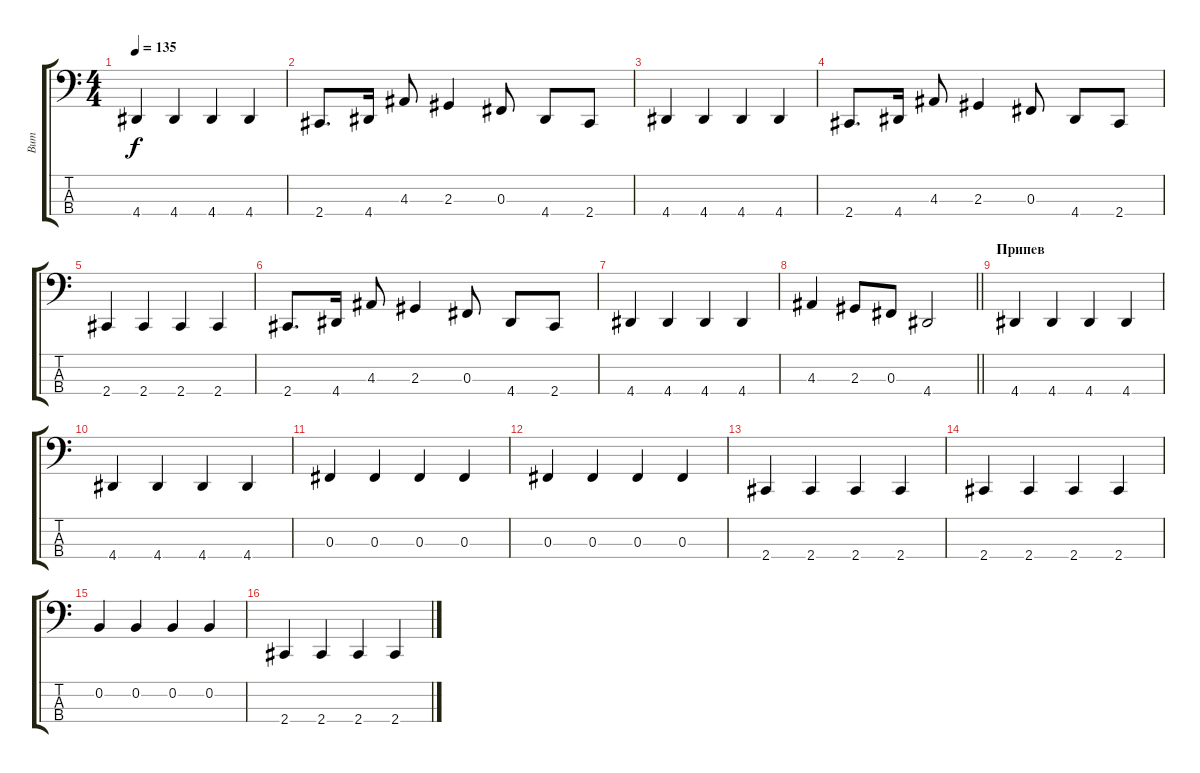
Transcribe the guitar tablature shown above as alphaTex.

\track ("Вит" "Вит") {instrument electricbasspick}
\staff {score tabs}
\tuning (E2 B1 Gb1 B0) {hide}
\ts (4 4)
\tempo 135
\clef f4
\ks c
4.4.4{dy f} 4.4.4 4.4.4 4.4.4 |
2.4.8{d} 4.4.16 4.3.8 2.3.4 0.3.8 4.4.8 2.4.8 |
4.4.4 4.4.4 4.4.4 4.4.4 |
2.4.8{d} 4.4.16 4.3.8 2.3.4 0.3.8 4.4.8 2.4.8 |
2.4.4 2.4.4 2.4.4 2.4.4 |
2.4.8{d} 4.4.16 4.3.8 2.3.4 0.3.8 4.4.8 2.4.8 |
4.4.4 4.4.4 4.4.4 4.4.4 |
\barLineRight lightlight
4.3.4 2.3.8 0.3.8 4.4.2 |
\section ("" "Припев")
4.4.4 4.4.4 4.4.4 4.4.4 |
4.4.4 4.4.4 4.4.4 4.4.4 |
0.3.4 0.3.4 0.3.4 0.3.4 |
0.3.4 0.3.4 0.3.4 0.3.4 |
2.4.4 2.4.4 2.4.4 2.4.4 |
2.4.4 2.4.4 2.4.4 2.4.4 |
0.2.4 0.2.4 0.2.4 0.2.4 |
2.4.4 2.4.4 2.4.4 2.4.4
